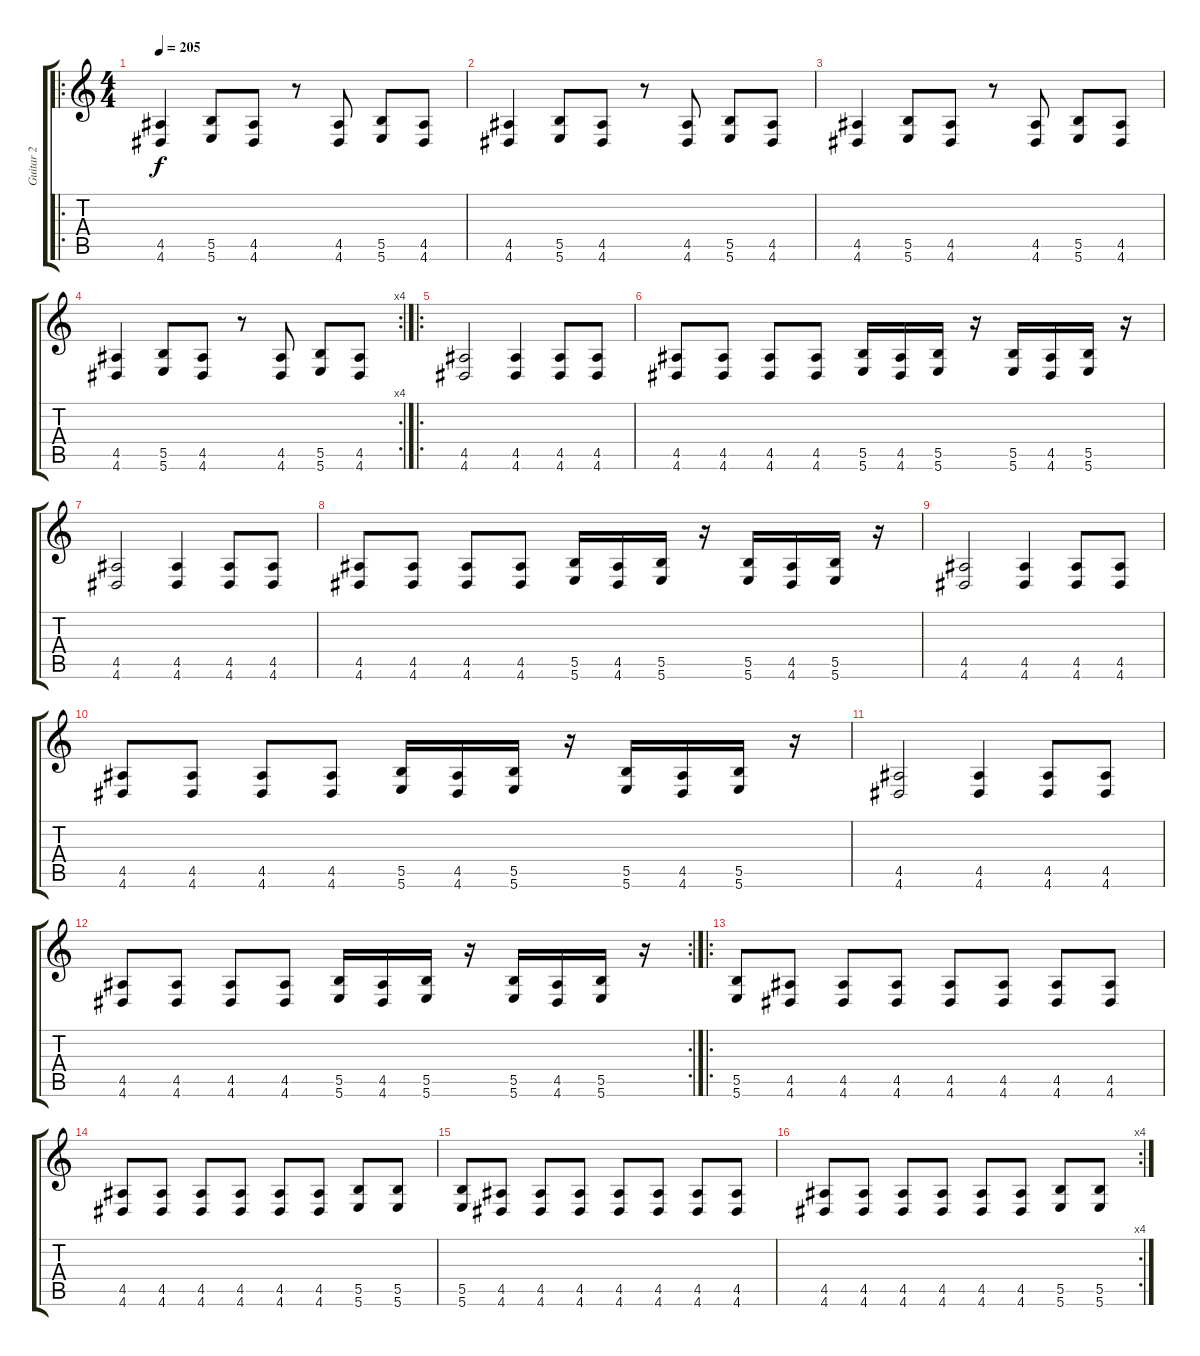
\track ("Guitar 2" "Guitar 2") {instrument overdrivenguitar}
\staff {score tabs}
\tuning (Db4 Ab3 E3 B2 Gb2 B1) {hide}
\ro
\ts (4 4)
\tempo 205
\clef g2
\ks c
(4.5 4.6).4{dy f} (5.5 5.6).8 (4.5 4.6).8 r.8 (4.5 4.6).8 (5.5 5.6).8 (4.5 4.6).8 |
(4.5 4.6).4 (5.5 5.6).8 (4.5 4.6).8 r.8 (4.5 4.6).8 (5.5 5.6).8 (4.5 4.6).8 |
(4.5 4.6).4 (5.5 5.6).8 (4.5 4.6).8 r.8 (4.5 4.6).8 (5.5 5.6).8 (4.5 4.6).8 |
\rc 4
(4.5 4.6).4 (5.5 5.6).8 (4.5 4.6).8 r.8 (4.5 4.6).8 (5.5 5.6).8 (4.5 4.6).8 |
\ro
(4.5 4.6).2 (4.5 4.6).4 (4.5 4.6).8 (4.5 4.6).8 |
(4.5 4.6).8 (4.5 4.6).8 (4.5 4.6).8 (4.5 4.6).8 (5.5 5.6).16 (4.5 4.6).16 (5.5 5.6).16 r.16 (5.5 5.6).16 (4.5 4.6).16 (5.5 5.6).16 r.16 |
(4.5 4.6).2 (4.5 4.6).4 (4.5 4.6).8 (4.5 4.6).8 |
(4.5 4.6).8 (4.5 4.6).8 (4.5 4.6).8 (4.5 4.6).8 (5.5 5.6).16 (4.5 4.6).16 (5.5 5.6).16 r.16 (5.5 5.6).16 (4.5 4.6).16 (5.5 5.6).16 r.16 |
(4.5 4.6).2 (4.5 4.6).4 (4.5 4.6).8 (4.5 4.6).8 |
(4.5 4.6).8 (4.5 4.6).8 (4.5 4.6).8 (4.5 4.6).8 (5.5 5.6).16 (4.5 4.6).16 (5.5 5.6).16 r.16 (5.5 5.6).16 (4.5 4.6).16 (5.5 5.6).16 r.16 |
(4.5 4.6).2 (4.5 4.6).4 (4.5 4.6).8 (4.5 4.6).8 |
\rc 2
(4.5 4.6).8 (4.5 4.6).8 (4.5 4.6).8 (4.5 4.6).8 (5.5 5.6).16 (4.5 4.6).16 (5.5 5.6).16 r.16 (5.5 5.6).16 (4.5 4.6).16 (5.5 5.6).16 r.16 |
\ro
(5.5 5.6).8 (4.5 4.6).8 (4.5 4.6).8 (4.5 4.6).8 (4.5 4.6).8 (4.5 4.6).8 (4.5 4.6).8 (4.5 4.6).8 |
(4.5 4.6).8 (4.5 4.6).8 (4.5 4.6).8 (4.5 4.6).8 (4.5 4.6).8 (4.5 4.6).8 (5.5 5.6).8 (5.5 5.6).8 |
(5.5 5.6).8 (4.5 4.6).8 (4.5 4.6).8 (4.5 4.6).8 (4.5 4.6).8 (4.5 4.6).8 (4.5 4.6).8 (4.5 4.6).8 |
\rc 4
(4.5 4.6).8 (4.5 4.6).8 (4.5 4.6).8 (4.5 4.6).8 (4.5 4.6).8 (4.5 4.6).8 (5.5 5.6).8 (5.5 5.6).8
